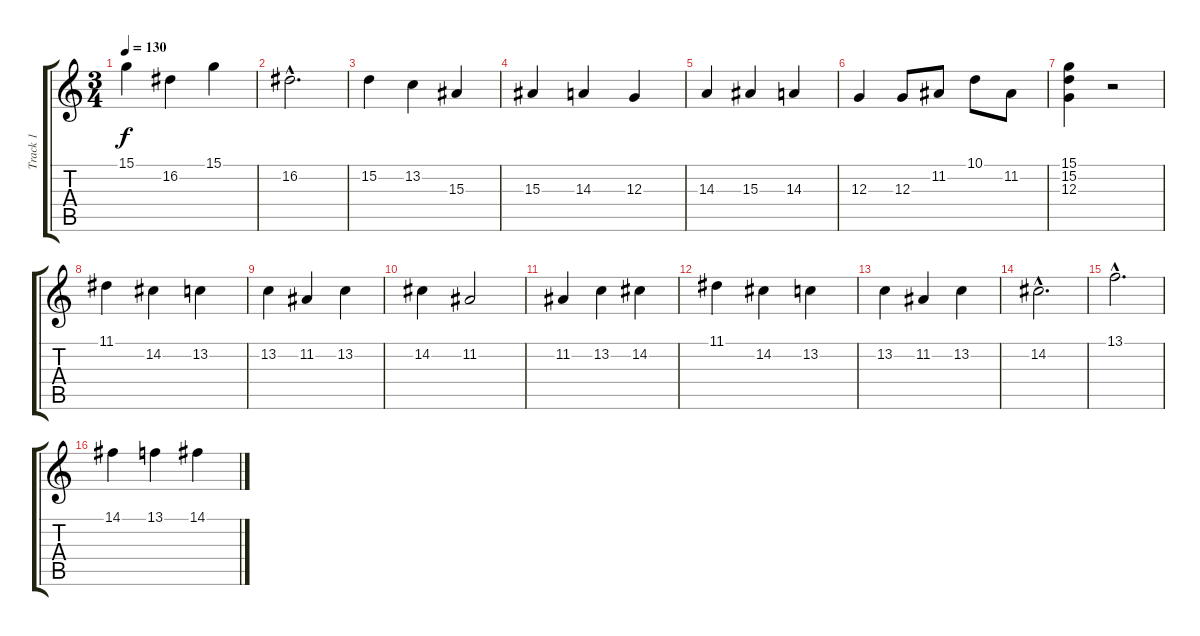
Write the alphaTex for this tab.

\track ("Track 1" "Track 1") {instrument violin}
\staff {score tabs}
\tuning (E4 B3 G3 D3 A2 E2) {hide}
\ts (3 4)
\tempo 130
\clef g2
\ks c
15.1.4{dy f} 16.2.4 15.1.4 |
16.2{hac}.2{d} |
15.2.4 13.2.4 15.3.4 |
15.3.4 14.3.4 12.3.4 |
14.3.4 15.3.4 14.3.4 |
12.3.4 12.3.8 11.2.8 10.1.8 11.2.8 |
(15.1 15.2 12.3).4 r.2 |
11.1.4 14.2.4 13.2.4 |
13.2.4 11.2.4 13.2.4 |
14.2.4 11.2.2 |
11.2.4 13.2.4 14.2.4 |
11.1.4 14.2.4 13.2.4 |
13.2.4 11.2.4 13.2.4 |
14.2{hac}.2{d} |
13.1{hac}.2{d} |
14.1.4 13.1.4 14.1.4
